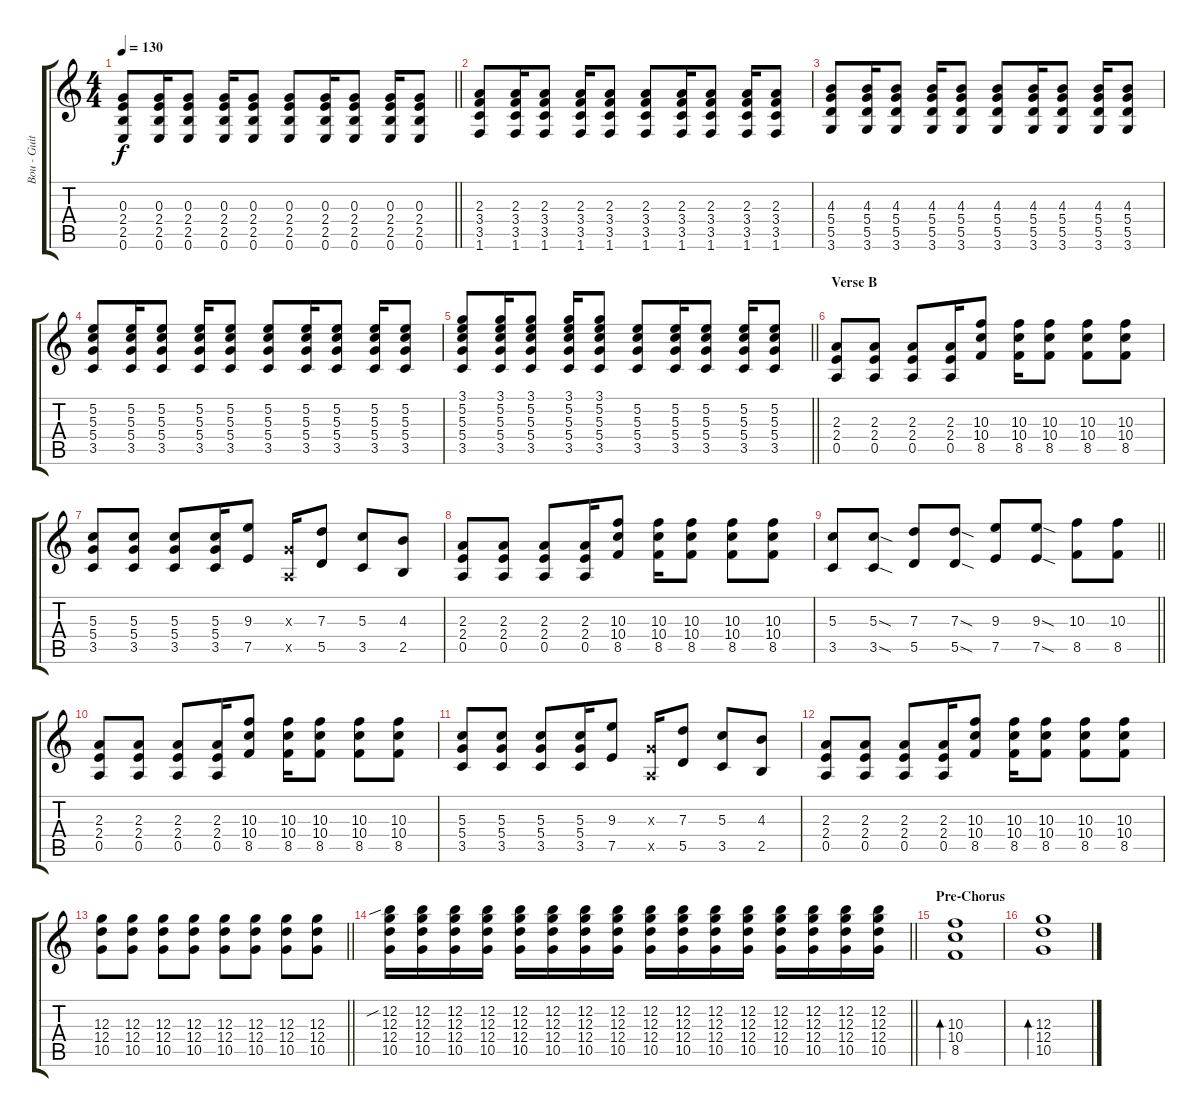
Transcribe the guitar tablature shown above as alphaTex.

\track ("Bou - Guitar 2" "Bou - Guit") {instrument overdrivenguitar}
\staff {score tabs}
\tuning (E4 B3 G3 D3 A2 E2) {hide}
\ts (4 4)
\tempo 130
\clef g2
\barLineRight lightlight
\ks c
(0.3 2.4 2.5 0.6).8{dy f} (0.3 2.4 2.5 0.6).16 (0.3 2.4 2.5 0.6).8 (0.3 2.4 2.5 0.6).16 (0.3 2.4 2.5 0.6).8 (0.3 2.4 2.5 0.6).8 (0.3 2.4 2.5 0.6).16 (0.3 2.4 2.5 0.6).8 (0.3 2.4 2.5 0.6).16 (0.3 2.4 2.5 0.6).8 |
(2.3 3.4 3.5 1.6).8 (2.3 3.4 3.5 1.6).16 (2.3 3.4 3.5 1.6).8 (2.3 3.4 3.5 1.6).16 (2.3 3.4 3.5 1.6).8 (2.3 3.4 3.5 1.6).8 (2.3 3.4 3.5 1.6).16 (2.3 3.4 3.5 1.6).8 (2.3 3.4 3.5 1.6).16 (2.3 3.4 3.5 1.6).8 |
(4.3 5.4 5.5 3.6).8 (4.3 5.4 5.5 3.6).16 (4.3 5.4 5.5 3.6).8 (4.3 5.4 5.5 3.6).16 (4.3 5.4 5.5 3.6).8 (4.3 5.4 5.5 3.6).8 (4.3 5.4 5.5 3.6).16 (4.3 5.4 5.5 3.6).8 (4.3 5.4 5.5 3.6).16 (4.3 5.4 5.5 3.6).8 |
(5.2 5.3 5.4 3.5).8 (5.2 5.3 5.4 3.5).16 (5.2 5.3 5.4 3.5).8 (5.2 5.3 5.4 3.5).16 (5.2 5.3 5.4 3.5).8 (5.2 5.3 5.4 3.5).8 (5.2 5.3 5.4 3.5).16 (5.2 5.3 5.4 3.5).8 (5.2 5.3 5.4 3.5).16 (5.2 5.3 5.4 3.5).8 |
\barLineRight lightlight
(3.1 5.2 5.3 5.4 3.5).8 (3.1 5.2 5.3 5.4 3.5).16 (3.1 5.2 5.3 5.4 3.5).8 (3.1 5.2 5.3 5.4 3.5).16 (3.1 5.2 5.3 5.4 3.5).8 (5.2 5.3 5.4 3.5).8 (5.2 5.3 5.4 3.5).16 (5.2 5.3 5.4 3.5).8 (5.2 5.3 5.4 3.5).16 (5.2 5.3 5.4 3.5).8 |
\section ("" "Verse B")
(2.3 2.4 0.5).8 (2.3 2.4 0.5).8 (2.3 2.4 0.5).8 (2.3 2.4 0.5).16 (10.3 10.4 8.5).8 (10.3 10.4 8.5).16 (10.3 10.4 8.5).8 (10.3 10.4 8.5).8 (10.3 10.4 8.5).8 |
(5.3 5.4 3.5).8 (5.3 5.4 3.5).8 (5.3 5.4 3.5).8 (5.3 5.4 3.5).16 (9.3 7.5).8 (0.3{x} 0.5{x}).16 (7.3 5.5).8 (5.3 3.5).8 (4.3 2.5).8 |
(2.3 2.4 0.5).8 (2.3 2.4 0.5).8 (2.3 2.4 0.5).8 (2.3 2.4 0.5).16 (10.3 10.4 8.5).8 (10.3 10.4 8.5).16 (10.3 10.4 8.5).8 (10.3 10.4 8.5).8 (10.3 10.4 8.5).8 |
\barLineRight lightlight
(5.3 3.5).8 (5.3{sod} 3.5{sod}).8 (7.3 5.5).8 (7.3{sod} 5.5{sod}).8 (9.3 7.5).8 (9.3{sod} 7.5{sod}).8 (10.3 8.5).8 (10.3 8.5).8 |
(2.3 2.4 0.5).8 (2.3 2.4 0.5).8 (2.3 2.4 0.5).8 (2.3 2.4 0.5).16 (10.3 10.4 8.5).8 (10.3 10.4 8.5).16 (10.3 10.4 8.5).8 (10.3 10.4 8.5).8 (10.3 10.4 8.5).8 |
(5.3 5.4 3.5).8 (5.3 5.4 3.5).8 (5.3 5.4 3.5).8 (5.3 5.4 3.5).16 (9.3 7.5).8 (0.3{x} 0.5{x}).16 (7.3 5.5).8 (5.3 3.5).8 (4.3 2.5).8 |
(2.3 2.4 0.5).8 (2.3 2.4 0.5).8 (2.3 2.4 0.5).8 (2.3 2.4 0.5).16 (10.3 10.4 8.5).8 (10.3 10.4 8.5).16 (10.3 10.4 8.5).8 (10.3 10.4 8.5).8 (10.3 10.4 8.5).8 |
\barLineRight lightlight
(12.3 12.4 10.5).8 (12.3 12.4 10.5).8 (12.3 12.4 10.5).8 (12.3 12.4 10.5).8 (12.3 12.4 10.5).8 (12.3 12.4 10.5).8 (12.3 12.4 10.5).8 (12.3 12.4 10.5).8 |
\barLineRight lightlight
(12.2{sib} 12.3 12.4 10.5).16 (12.2 12.3 12.4 10.5).16 (12.2 12.3 12.4 10.5).16 (12.2 12.3 12.4 10.5).16 (12.2 12.3 12.4 10.5).16 (12.2 12.3 12.4 10.5).16 (12.2 12.3 12.4 10.5).16 (12.2 12.3 12.4 10.5).16 (12.2 12.3 12.4 10.5).16 (12.2 12.3 12.4 10.5).16 (12.2 12.3 12.4 10.5).16 (12.2 12.3 12.4 10.5).16 (12.2 12.3 12.4 10.5).16 (12.2 12.3 12.4 10.5).16 (12.2 12.3 12.4 10.5).16 (12.2 12.3 12.4 10.5).16 |
\section ("" "Pre-Chorus")
(10.3 10.4 8.5).1{bd 480} |
(12.3 12.4 10.5).1{bd 480}
